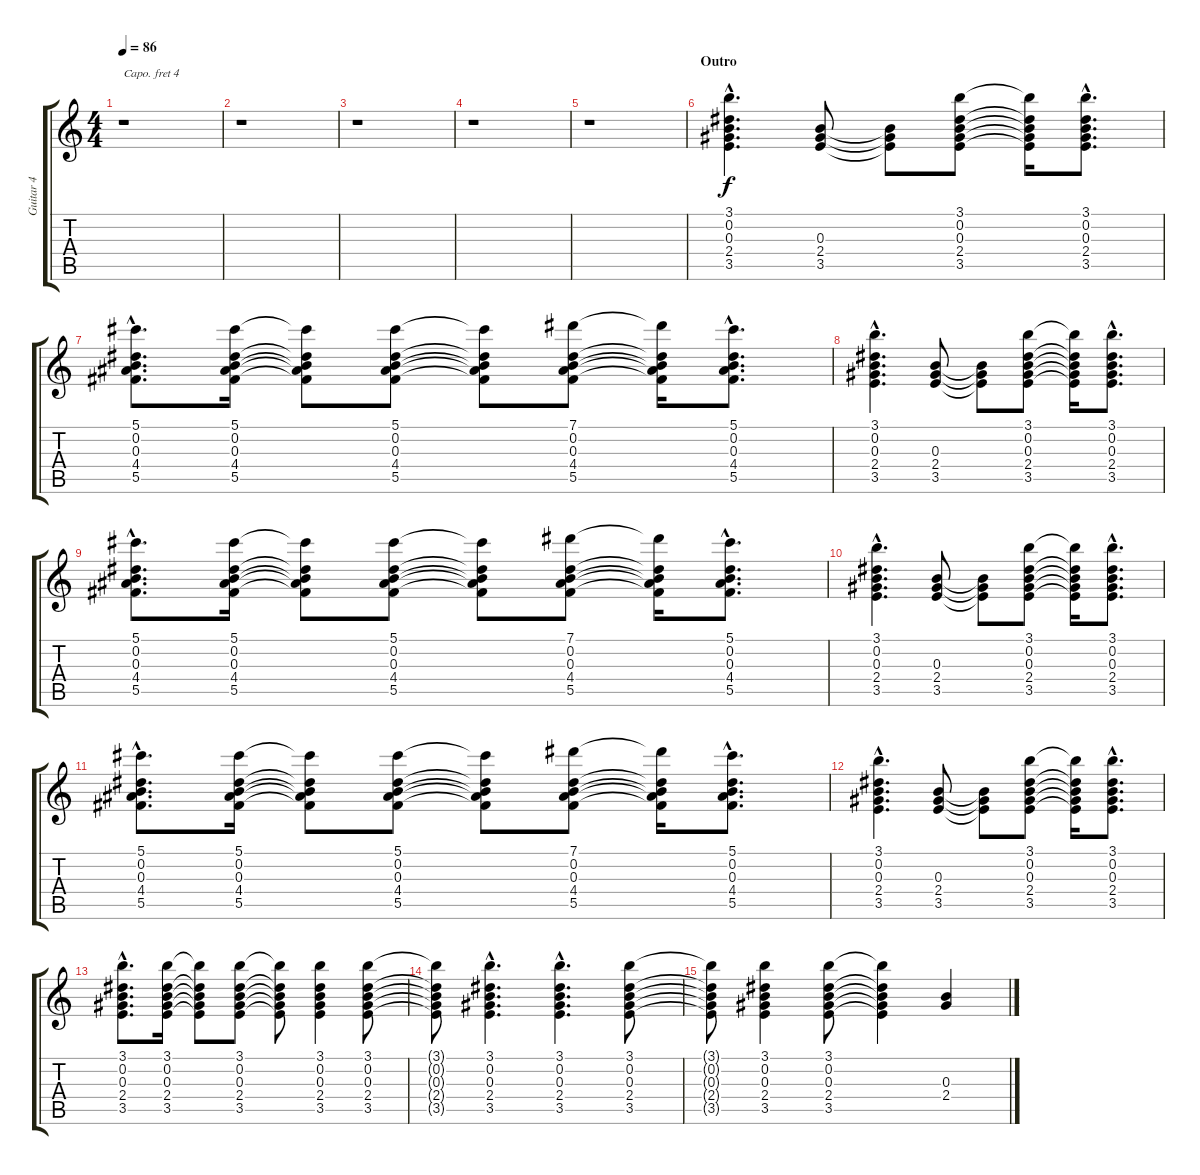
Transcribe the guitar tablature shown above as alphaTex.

\track ("Guitar 4" "Guitar 4") {instrument electricguitarclean}
\staff {score tabs}
\capo 4
\tuning (E4 B3 G3 D3 A2 E2) {hide}
\ts (4 4)
\tempo 86
\clef g2
\ks c
r.1{dy f} |
r.1 |
r.1 |
r.1 |
r.1 |
\section ("" "Outro")
(3.1{hac} 0.2{hac} 0.3{hac} 2.4{hac} 3.5{hac}).4{d} (0.3 2.4 3.5).8 (0.3{t} 2.4{t} 3.5{t}).8 (3.1 0.2 0.3 2.4 3.5).8 (3.1{t} 0.2{t} 0.3{t} 2.4{t} 3.5{t}).16 (3.1{hac} 0.2{hac} 0.3{hac} 2.4{hac} 3.5{hac}).8{d} |
(5.1{hac} 0.2{hac} 0.3{hac} 4.4{hac} 5.5{hac}).8{d} (5.1 0.2 0.3 4.4 5.5).16 (5.1{t} 0.2{t} 0.3{t} 4.4{t} 5.5{t}).8 (5.1 0.2 0.3 4.4 5.5).8 (5.1{t} 0.2{t} 0.3{t} 4.4{t} 5.5{t}).8 (7.1 0.2 0.3 4.4 5.5).8 (7.1{t} 0.2{t} 0.3{t} 4.4{t} 5.5{t}).16 (5.1{hac} 0.2{hac} 0.3{hac} 4.4{hac} 5.5{hac}).8{d} |
(3.1{hac} 0.2{hac} 0.3{hac} 2.4{hac} 3.5{hac}).4{d} (0.3 2.4 3.5).8 (0.3{t} 2.4{t} 3.5{t}).8 (3.1 0.2 0.3 2.4 3.5).8 (3.1{t} 0.2{t} 0.3{t} 2.4{t} 3.5{t}).16 (3.1{hac} 0.2{hac} 0.3{hac} 2.4{hac} 3.5{hac}).8{d} |
(5.1{hac} 0.2{hac} 0.3{hac} 4.4{hac} 5.5{hac}).8{d} (5.1 0.2 0.3 4.4 5.5).16 (5.1{t} 0.2{t} 0.3{t} 4.4{t} 5.5{t}).8 (5.1 0.2 0.3 4.4 5.5).8 (5.1{t} 0.2{t} 0.3{t} 4.4{t} 5.5{t}).8 (7.1 0.2 0.3 4.4 5.5).8 (7.1{t} 0.2{t} 0.3{t} 4.4{t} 5.5{t}).16 (5.1{hac} 0.2{hac} 0.3{hac} 4.4{hac} 5.5{hac}).8{d} |
(3.1{hac} 0.2{hac} 0.3{hac} 2.4{hac} 3.5{hac}).4{d} (0.3 2.4 3.5).8 (0.3{t} 2.4{t} 3.5{t}).8 (3.1 0.2 0.3 2.4 3.5).8 (3.1{t} 0.2{t} 0.3{t} 2.4{t} 3.5{t}).16 (3.1{hac} 0.2{hac} 0.3{hac} 2.4{hac} 3.5{hac}).8{d} |
(5.1{hac} 0.2{hac} 0.3{hac} 4.4{hac} 5.5{hac}).8{d} (5.1 0.2 0.3 4.4 5.5).16 (5.1{t} 0.2{t} 0.3{t} 4.4{t} 5.5{t}).8 (5.1 0.2 0.3 4.4 5.5).8 (5.1{t} 0.2{t} 0.3{t} 4.4{t} 5.5{t}).8 (7.1 0.2 0.3 4.4 5.5).8 (7.1{t} 0.2{t} 0.3{t} 4.4{t} 5.5{t}).16 (5.1{hac} 0.2{hac} 0.3{hac} 4.4{hac} 5.5{hac}).8{d} |
(3.1{hac} 0.2{hac} 0.3{hac} 2.4{hac} 3.5{hac}).4{d} (0.3 2.4 3.5).8 (0.3{t} 2.4{t} 3.5{t}).8 (3.1 0.2 0.3 2.4 3.5).8 (3.1{t} 0.2{t} 0.3{t} 2.4{t} 3.5{t}).16 (3.1{hac} 0.2{hac} 0.3{hac} 2.4{hac} 3.5{hac}).8{d} |
(3.1{hac} 0.2{hac} 0.3{hac} 2.4{hac} 3.5{hac}).8{d} (3.1 0.2 0.3 2.4 3.5).16 (3.1{t} 0.2{t} 0.3{t} 2.4{t} 3.5{t}).8 (3.1 0.2 0.3 2.4 3.5).8 (3.1{t} 0.2{t} 0.3{t} 2.4{t} 3.5{t}).8 (3.1 0.2 0.3 2.4 3.5).4 (3.1 0.2 0.3 2.4 3.5).8 |
(3.1{t} 0.2{t} 0.3{t} 2.4{t} 3.5{t}).8 (3.1{hac} 0.2{hac} 0.3{hac} 2.4{hac} 3.5{hac}).4{d} (3.1{hac} 0.2{hac} 0.3{hac} 2.4{hac} 3.5{hac}).4{d} (3.1 0.2 0.3 2.4 3.5).8 |
(3.1{t} 0.2{t} 0.3{t} 2.4{t} 3.5{t}).8 (3.1 0.2 0.3 2.4 3.5).4 (3.1 0.2 0.3 2.4 3.5).8 (3.1{t} 0.2{t} 0.3{t} 2.4{t} 3.5{t}).4 (0.3 2.4).4
